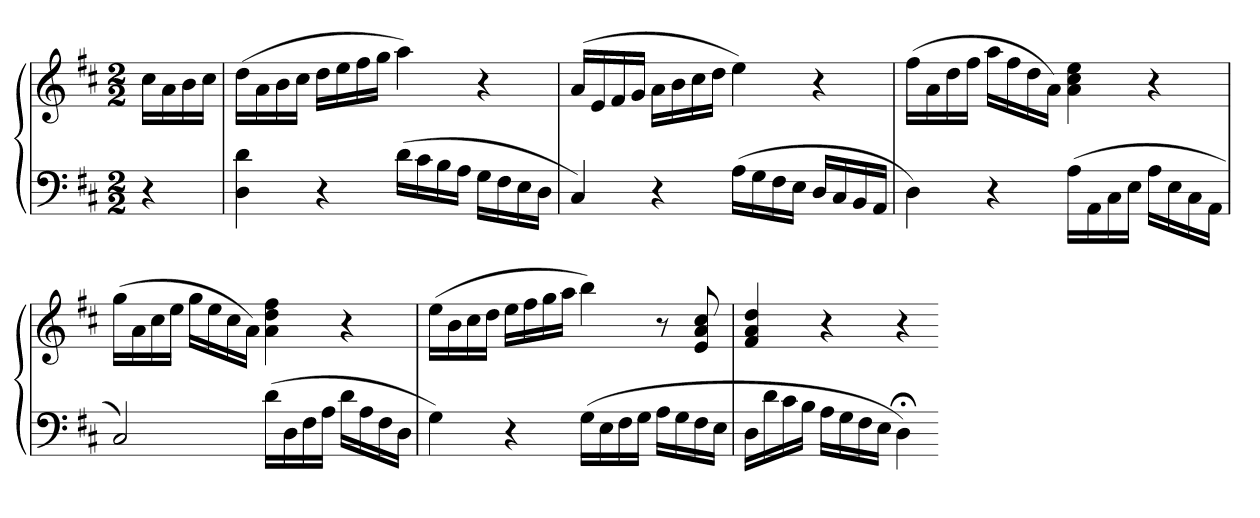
**kern	**kern
*part1	*part1
*staff2	*staff1
*clefF4	*clefG2
*k[f#c#]	*k[f#c#]
*D:	*D:
*M2/2	*M2/2
=	=
4r	16cc#LL
.	16a
.	16b
.	16cc#JJ
=	=
4D 4d	(16ddLL
.	16a
.	16b
.	16cc#JJ
4r	16ddLL
.	16ee
.	16ff#
.	16ggJJ
(16dLL	4aa)
16c#	.
16B	.
16AJJ	.
16GLL	4r
16F#	.
16E	.
16DJJ	.
=	=
4C#)	(16aLL
.	16e
.	16f#
.	16gJJ
4r	16aLL
.	16b
.	16cc#
.	16ddJJ
(16ALL	4ee)
16G	.
16F#	.
16EJJ	.
16DLL	4r
16C#	.
16BB	.
16AAJJ	.
=	=
4D)	(16ff#LL
.	16a
.	16dd
.	16ff#JJ
4r	16aaLL
.	16ff#
.	16dd
.	16aJJ)
(16ALL	4a 4cc# 4ee
16AA	.
16C#	.
16EJJ	.
16ALL	4r
16E	.
16C#	.
16AAJJ	.
=	=
2C#)	(16ggLL
.	16a
.	16cc#
.	16eeJJ
.	16ggLL
.	16ee
.	16cc#
.	16aJJ)
(16dLL	4a 4dd 4ff#
16D	.
16F#	.
16AJJ	.
16dLL	4r
16A	.
16F#	.
16DJJ	.
=	=
4G)	(16eeLL
.	16b
.	16cc#
.	16ddJJ
4r	16eeLL
.	16ff#
.	16gg
.	16aaJJ
(16GLL	4bb)
16E	.
16F#	.
16GJJ	.
16ALL	8r
16G	.
16F#	8e 8a 8cc#
16EJJ	.
=	=
16DLL	4f# 4a 4dd
16d	.
16c#	.
16BJJ	.
16ALL	4r
16G	.
16F#	.
16EJJ	.
4D;<)	4r
=-	=-
*-	*-
